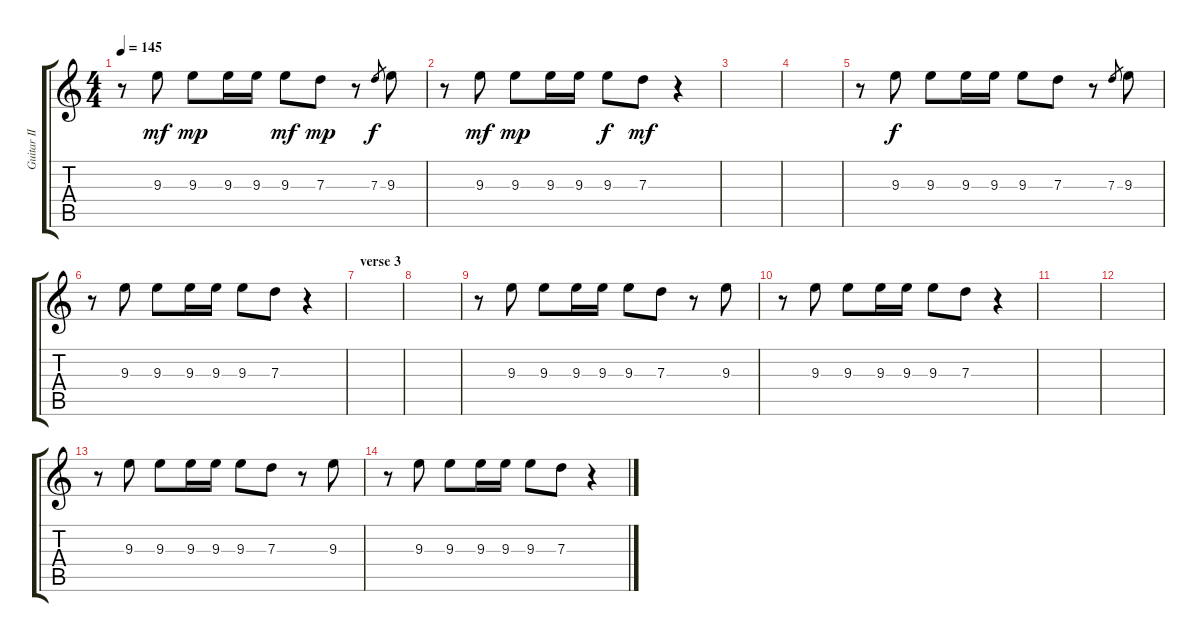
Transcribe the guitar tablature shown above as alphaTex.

\track ("Guitar II - Isaac Brock" "Guitar II ") {instrument distortionguitar}
\staff {score tabs}
\tuning (E4 B3 G3 D3 A2 E2) {hide}
\ts (4 4)
\tempo 145
\clef g2
\ks c
r.8{dy f} 9.3.8{dy mf} 9.3.8{dy mp} 9.3.16 9.3.16 9.3.8{dy mf} 7.3.8{dy mp} r.8 7.3.8{gr dy f} 9.3.8 |
r.8 9.3.8{dy mf} 9.3.8{dy mp} 9.3.16 9.3.16 9.3.8{dy f} 7.3.8{dy mf} r.4 |
|
|
r.8 9.3.8{dy f} 9.3.8 9.3.16 9.3.16 9.3.8 7.3.8 r.8 7.3.8{gr} 9.3.8 |
r.8 9.3.8 9.3.8 9.3.16 9.3.16 9.3.8 7.3.8 r.4 |
\section ("" "verse 3")
|
|
r.8 9.3.8 9.3.8 9.3.16 9.3.16 9.3.8 7.3.8 r.8 9.3.8 |
r.8 9.3.8 9.3.8 9.3.16 9.3.16 9.3.8 7.3.8 r.4 |
|
|
r.8 9.3.8 9.3.8 9.3.16 9.3.16 9.3.8 7.3.8 r.8 9.3.8 |
r.8 9.3.8 9.3.8 9.3.16 9.3.16 9.3.8 7.3.8 r.4
